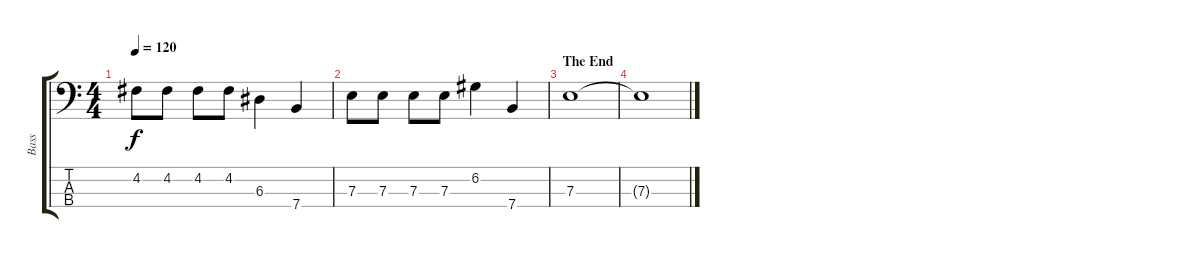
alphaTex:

\track ("Bass" "Bass") {instrument electricbasspick}
\staff {score tabs}
\tuning (G2 D2 A1 E1) {hide}
\ts (4 4)
\tempo 120
\clef f4
\ks c
4.2.8{dy f} 4.2.8 4.2.8 4.2.8 6.3.4 7.4.4 |
7.3.8 7.3.8 7.3.8 7.3.8 6.2.4 7.4.4 |
\section ("" "The End")
7.3.1 |
7.3{t}.1
